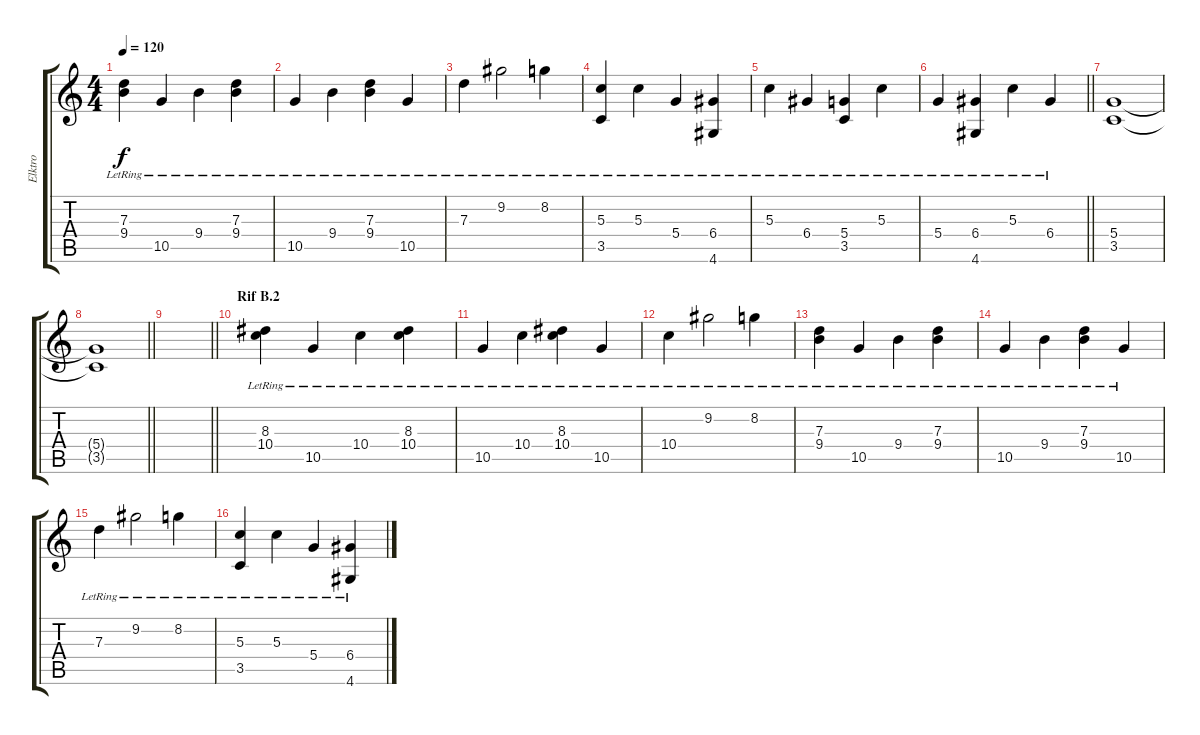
\track ("Elktro" "Elktro") {instrument electricguitarjazz}
\staff {score tabs}
\tuning (E4 B3 G3 D3 A2 E2) {hide}
\ts (4 4)
\tempo 120
\clef g2
\ks c
(7.3{lr} 9.4{lr}).4{dy f} 10.5{lr}.4 9.4{lr}.4 (7.3{lr} 9.4{lr}).4 |
10.5{lr}.4 9.4{lr}.4 (7.3{lr} 9.4{lr}).4 10.5{lr}.4 |
7.3{lr}.4 9.2{lr}.2 8.2{lr}.4 |
(5.3{lr} 3.5{lr}).4 5.3{lr}.4 5.4{lr}.4 (6.4{lr} 4.6{lr}).4 |
5.3{lr}.4 6.4{lr}.4 (5.4{lr} 3.5{lr}).4 5.3{lr}.4 |
\barLineRight lightlight
5.4{lr}.4 (6.4{lr} 4.6{lr}).4 5.3{lr}.4 6.4{lr}.4 |
(5.4 3.5).1 |
\barLineRight lightlight
(5.4{t} 3.5{t}).1 |
\barLineRight lightlight
|
\section ("" "Rif B.2")
(8.3{lr} 10.4{lr}).4 10.5{lr}.4 10.4{lr}.4 (8.3{lr} 10.4{lr}).4 |
10.5{lr}.4 10.4{lr}.4 (8.3{lr} 10.4{lr}).4 10.5{lr}.4 |
10.4{lr}.4 9.2{lr}.2 8.2{lr}.4 |
(7.3{lr} 9.4{lr}).4 10.5{lr}.4 9.4{lr}.4 (7.3{lr} 9.4{lr}).4 |
10.5{lr}.4 9.4{lr}.4 (7.3{lr} 9.4{lr}).4 10.5{lr}.4 |
7.3{lr}.4 9.2{lr}.2 8.2{lr}.4 |
(5.3{lr} 3.5{lr}).4 5.3{lr}.4 5.4{lr}.4 (6.4{lr} 4.6{lr}).4
